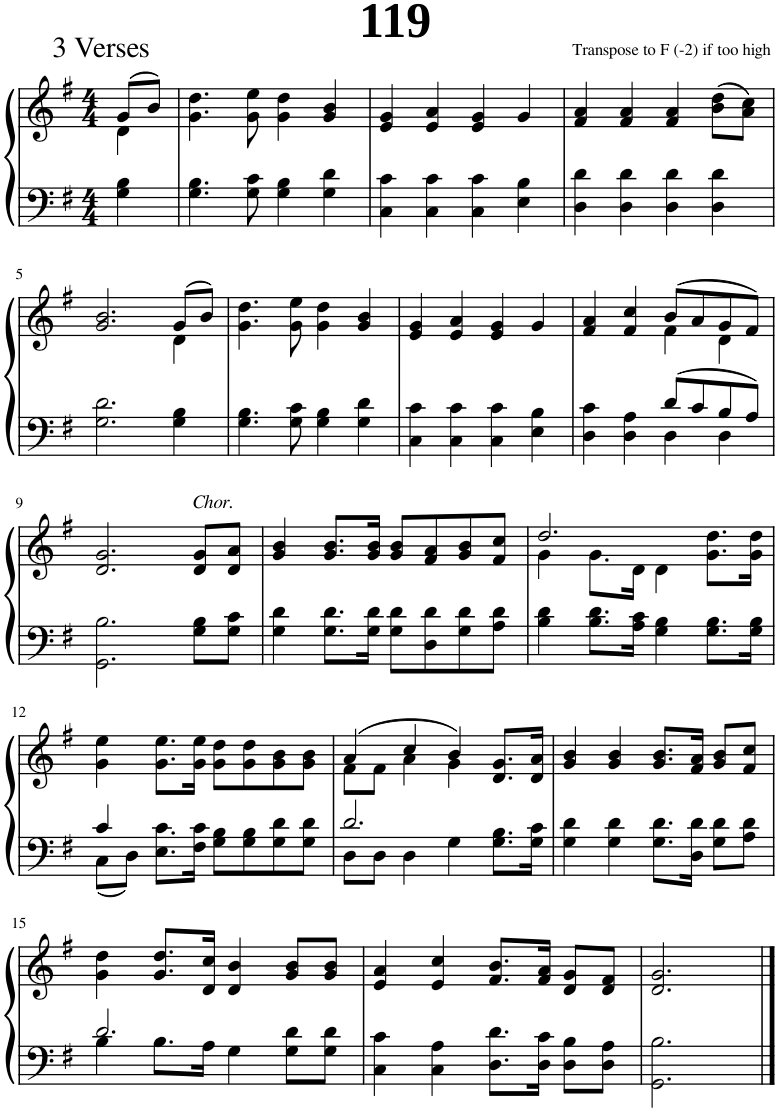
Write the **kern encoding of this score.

**kern	**kern
*part1	*part1
*staff2	*staff1
*I"Piano	*
*I'Pno.	*
*clefF4	*clefG2
*k[f#]	*k[f#]
*M4/4	*M4/4
=1	=1
*	*^
4G\ 4B\	(8g/L	4d\
.	8b/J)	.
*	*v	*v
=2	=2
4.G\ 4.B\	4.g\ 4.dd\
8G\ 8c\	8g\ 8ee\
4G\ 4B\	4g\ 4dd\
4G\ 4d\	4g/ 4b/
=3	=3
4C\ 4c\	4e/ 4g/
4C\ 4c\	4e/ 4a/
4C\ 4c\	4e/ 4g/
4E\ 4B\	4g/
=4	=4
4D\ 4d\	4f#/ 4a/
4D\ 4d\	4f#/ 4a/
4D\ 4d\	4f#/ 4a/
4D\ 4d\	(8b\ 8dd\L
.	8a\ 8cc\J)
!!LO:LB:g=z
=5	=5
*	*^
2.G\ 2.d\	2.g/ 2.b/	2.ryy
4G\ 4B\	(8g/L	4d\
.	8b/J)	.
*	*v	*v
=6	=6
4.G\ 4.B\	4.g\ 4.dd\
8G\ 8c\	8g\ 8ee\
4G\ 4B\	4g\ 4dd\
4G\ 4d\	4g/ 4b/
=7	=7
4C\ 4c\	4e/ 4g/
4C\ 4c\	4e/ 4a/
4C\ 4c\	4e/ 4g/
4E\ 4B\	4g/
=8	=8
*^	*^
2ryy	4D\ 4c\	4f#/ 4a/	2ryy
.	4D\ 4A\	4f#/ 4cc/	.
8d/L	4D\	(8b/L	4f#\
8c/	.	8a/	.
8B/	4D\	8g/	4d\
8A/J	.	8f#/J)	.
*v	*v	*	*
*	*v	*v
!!LO:LB:g=z
=9	=9
2.GG\ 2.B\	2.d/ 2.g/
!	!LO:TX:a:i:t=Chor.
8G\ 8B\L	8d/ 8g/L
8G\ 8c\J	8d/ 8a/J
=10	=10
4G\ 4d\	4g/ 4b/
8.G\ 8.d\L	8.g/ 8.b/L
16G\ 16d\Jk	16g/ 16b/Jk
8G\ 8d\L	8g/ 8b/L
8D\ 8d\	8f#/ 8a/
8G\ 8d\	8g/ 8b/
8A\ 8d\J	8f#/ 8cc/J
=11	=11
*	*^
4B\ 4d\	2.dd/	4g\
8.B\ 8.d\L	.	8.g\L
16A\ 16c\Jk	.	16d\Jk
4G\ 4B\	.	4d\
8.G\ 8.B\L	8.g\ 8.dd\L	4ryy
16G\ 16B\Jk	16g\ 16dd\Jk	.
*	*v	*v
!!LO:LB:g=z
=12	=12
*^	*
4c/	8C\L	4g\ 4ee\
.	8D\J	.
2.ryy	8.E\ 8.c\L	8.g\ 8.ee\L
.	16F#\ 16c\Jk	16g\ 16ee\Jk
.	8G\ 8B\L	8g\ 8dd\L
.	8G\ 8B\	8g\ 8dd\
.	8G\ 8d\	8g\ 8b\
.	8G\ 8d\J	8g\ 8b\J
=13	=13	=13
*	*	*^
2.d/	8D\L	(4a/	8f#\L
.	8D\J	.	8f#\J
.	4D\	4cc/	4a\
.	4G\	4b/)	4g\
4ryy	8.G\ 8.B\L	8.d/ 8.g/L	4ryy
.	16G\ 16c\Jk	16d/ 16a/Jk	.
*v	*v	*	*
*	*v	*v
=14	=14
4G\ 4d\	4g/ 4b/
4G\ 4d\	4g/ 4b/
8.G\ 8.d\L	8.g/ 8.b/L
16D\ 16d\Jk	16f#/ 16a/Jk
8G\ 8d\L	8g/ 8b/L
8A\ 8d\J	8f#/ 8cc/J
!!LO:LB:g=z
=15	=15
*^	*
2.d/	4B\	4g\ 4dd\
.	8.B\L	8.g/ 8.dd/L
.	16A\Jk	16d/ 16cc/Jk
.	4G\	4d/ 4b/
4ryy	8G\ 8d\L	8g/ 8b/L
.	8G\ 8d\J	8g/ 8b/J
*v	*v	*
=16	=16
4C\ 4c\	4e/ 4a/
4C\ 4A\	4e/ 4cc/
8.D\ 8.d\L	8.f#/ 8.b/L
16D\ 16c\Jk	16f#/ 16a/Jk
8D\ 8B\L	8d/ 8g/L
8D\ 8A\J	8d/ 8f#/J
=17	=17
2.GG\ 2.B\	2.d/ 2.g/
==	==
*-	*-
